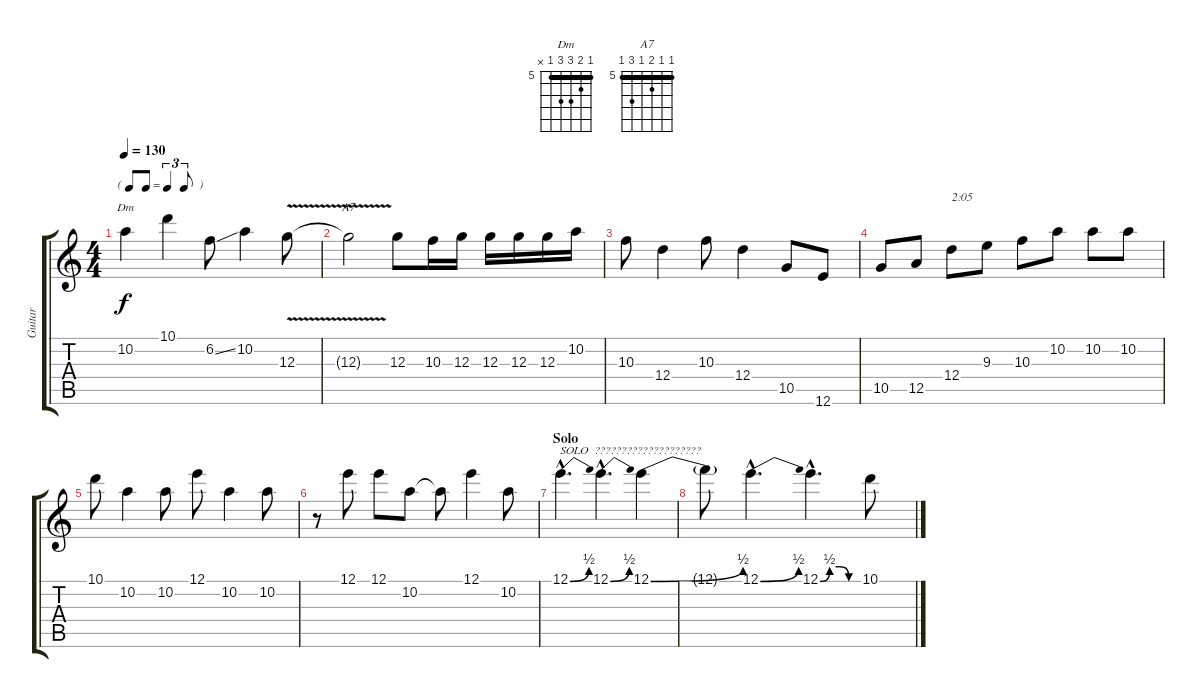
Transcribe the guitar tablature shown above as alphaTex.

\track ("Guitar" "Guitar") {instrument electricguitarjazz}
\staff {score tabs}
\tuning (E4 B3 G3 D3 A2 E2) {hide}
\chord ("Dm" 5 6 7 7 5 x) {firstfret 5 barre 5}
\chord ("A7" 5 5 6 5 7 5) {firstfret 5 barre 5}
\ts (4 4)
\tf triplet8th
\tempo 130
\clef g2
\ks c
10.2{t}.4{ch "Dm" dy f} 10.1.4 6.2{ss}.8 10.2.4 12.3{v}.8 |
12.3{t}.2{ch "A7"} 12.3.8 10.3.16 12.3.16 12.3.16 12.3.16 12.3.16 10.2.16 |
10.3.8 12.4.4 10.3.8 12.4.4 10.5.8 12.6.8 |
10.5.8 12.5.8 12.4.8{txt "2:05"} 9.3.8 10.3.8 10.2.8 10.2.8 10.2.8 |
10.1.8 10.2.4 10.2.8 12.1.8 10.2.4 10.2.8 |
r.8 12.1.8 12.1.8 10.2.8 10.2{t}.8 12.1.4 10.2.8 |
\section ("" "Solo")
12.1{be (bend 0 0 60 2) hac}.4{d txt "SOLO  ????????????????????"} 12.1{be (bend 0 0 60 2) hac}.4{d} 12.1{be (bend 0 0 60 2)}.4 |
12.1{t}.8 12.1{be (bend 0 0 60 2) hac}.4{d} 12.1{be (custom 0 0 15 2 30 2 45 0 60 0) hac}.4{d} 10.1.8
